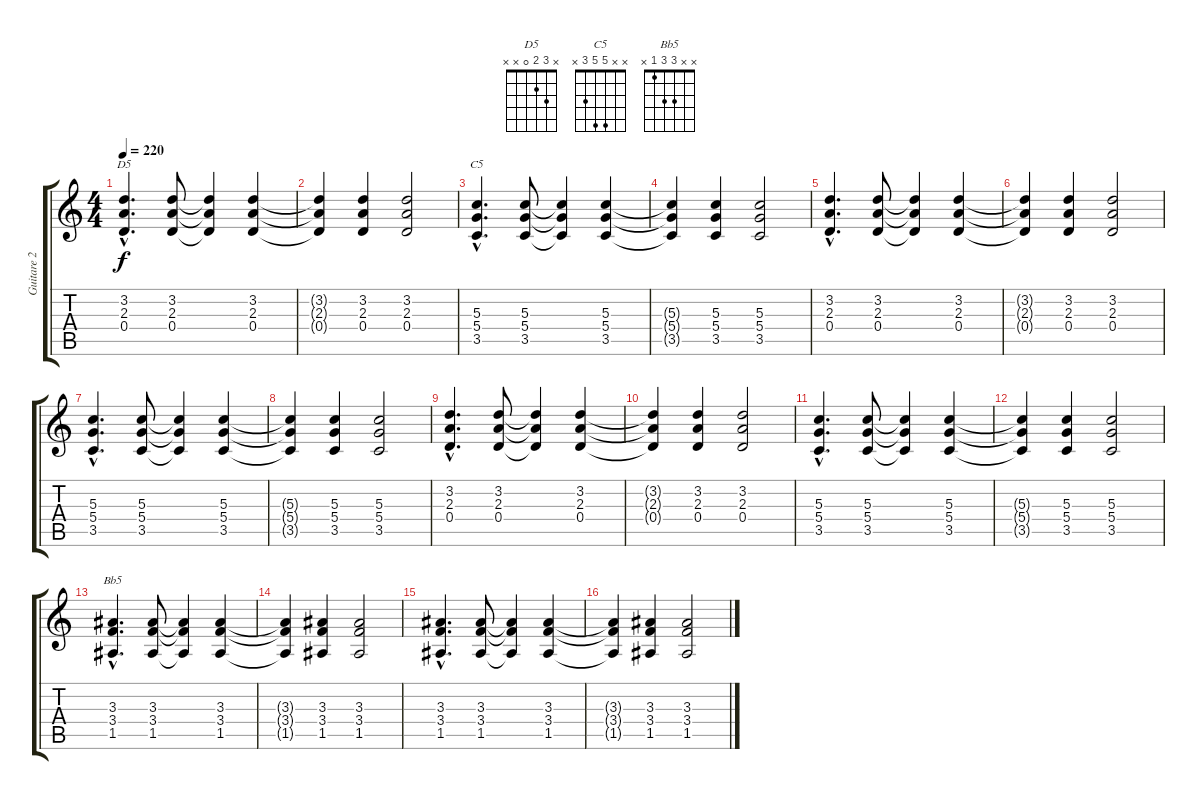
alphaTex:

\track ("Guitare 2" "Guitare 2") {instrument distortionguitar}
\staff {score tabs}
\tuning (E4 B3 G3 D3 A2 E2) {hide}
\chord ("D5" x 3 2 0 x x)
\chord ("C5" x x 5 5 3 x)
\chord ("Bb5" x x 3 3 1 x)
\ts (4 4)
\tempo 220
\clef g2
\ks c
(3.2{hac} 2.3{hac} 0.4{hac}).4{d ch "D5" dy f} (3.2 2.3 0.4).8 (3.2{t} 2.3{t} 0.4{t}).4 (3.2 2.3 0.4).4 |
(3.2{t} 2.3{t} 0.4{t}).4 (3.2 2.3 0.4).4 (3.2 2.3 0.4).2 |
(5.3{hac} 5.4{hac} 3.5{hac}).4{d ch "C5"} (5.3 5.4 3.5).8 (5.3{t} 5.4{t} 3.5{t}).4 (5.3 5.4 3.5).4 |
(5.3{t} 5.4{t} 3.5{t}).4 (5.3 5.4 3.5).4 (5.3 5.4 3.5).2 |
(3.2{hac} 2.3{hac} 0.4{hac}).4{d} (3.2 2.3 0.4).8 (3.2{t} 2.3{t} 0.4{t}).4 (3.2 2.3 0.4).4 |
(3.2{t} 2.3{t} 0.4{t}).4 (3.2 2.3 0.4).4 (3.2 2.3 0.4).2 |
(5.3{hac} 5.4{hac} 3.5{hac}).4{d} (5.3 5.4 3.5).8 (5.3{t} 5.4{t} 3.5{t}).4 (5.3 5.4 3.5).4 |
(5.3{t} 5.4{t} 3.5{t}).4 (5.3 5.4 3.5).4 (5.3 5.4 3.5).2 |
(3.2{hac} 2.3{hac} 0.4{hac}).4{d} (3.2 2.3 0.4).8 (3.2{t} 2.3{t} 0.4{t}).4 (3.2 2.3 0.4).4 |
(3.2{t} 2.3{t} 0.4{t}).4 (3.2 2.3 0.4).4 (3.2 2.3 0.4).2 |
(5.3{hac} 5.4{hac} 3.5{hac}).4{d} (5.3 5.4 3.5).8 (5.3{t} 5.4{t} 3.5{t}).4 (5.3 5.4 3.5).4 |
(5.3{t} 5.4{t} 3.5{t}).4 (5.3 5.4 3.5).4 (5.3 5.4 3.5).2 |
(3.3{hac} 3.4{hac} 1.5{hac}).4{d ch "Bb5"} (3.3 3.4 1.5).8 (3.3{t} 3.4{t} 1.5{t}).4 (3.3 3.4 1.5).4 |
(3.3{t} 3.4{t} 1.5{t}).4 (3.3 3.4 1.5).4 (3.3 3.4 1.5).2 |
(3.3{hac} 3.4{hac} 1.5{hac}).4{d} (3.3 3.4 1.5).8 (3.3{t} 3.4{t} 1.5{t}).4 (3.3 3.4 1.5).4 |
(3.3{t} 3.4{t} 1.5{t}).4 (3.3 3.4 1.5).4 (3.3 3.4 1.5).2
